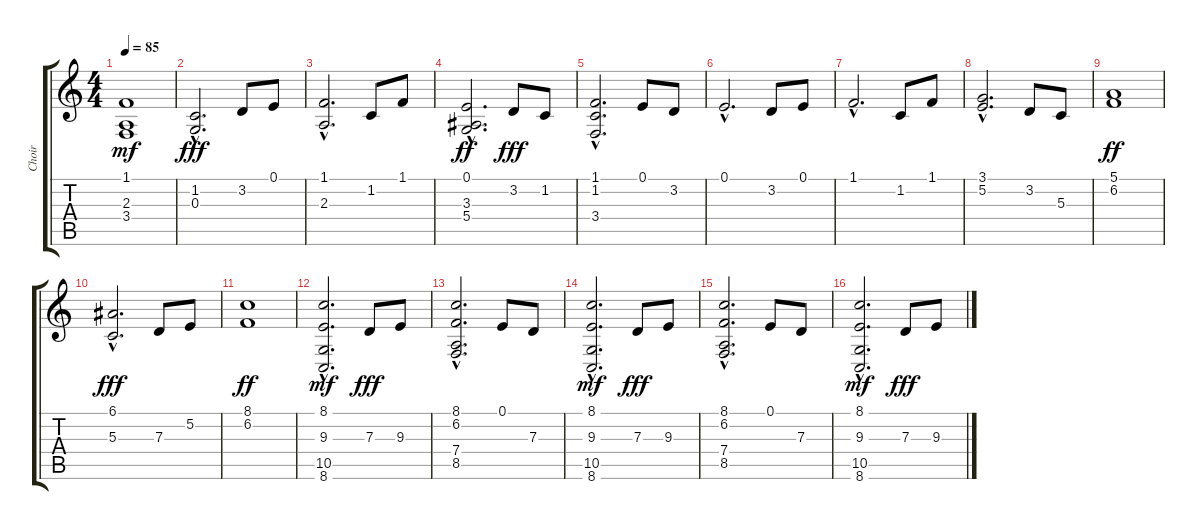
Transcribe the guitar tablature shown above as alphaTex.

\track ("Choir " "Choir ") {instrument choiraahs}
\staff {score tabs}
\tuning (E4 B3 G3 D3 A2 E2) {hide}
\ts (4 4)
\tempo 85
\clef g2
\ks c
(1.1 2.3 3.4).1{dy mf} |
(1.2{hac} 0.3).2{d dy fff} 3.2.8 0.1.8 |
(1.1{hac} 2.3).2{d} 1.2.8 1.1.8 |
(0.1{hac} 3.3 5.4).2{d dy ff} 3.2.8{dy fff} 1.2.8 |
(1.1{hac} 1.2 3.4).2{d} 0.1.8 3.2.8 |
0.1{hac}.2{d} 3.2.8 0.1.8 |
1.1{hac}.2{d} 1.2.8 1.1.8 |
(3.1 5.2{hac}).2{d} 3.2.8 5.3.8 |
(5.1 6.2).1{dy ff} |
(6.1 5.3{hac}).2{d dy fff} 7.3.8 5.2.8 |
(8.1 6.2).1{dy ff} |
(8.1 9.3{hac} 10.5 8.6).2{d dy mf} 7.3.8{dy fff} 9.3.8 |
(8.1 6.2{hac} 7.4 8.5).2{d} 0.1.8 7.3.8 |
(8.1 9.3{hac} 10.5 8.6).2{d dy mf} 7.3.8{dy fff} 9.3.8 |
(8.1 6.2{hac} 7.4 8.5).2{d} 0.1.8 7.3.8 |
(8.1 9.3{hac} 10.5 8.6).2{d dy mf} 7.3.8{dy fff} 9.3.8
